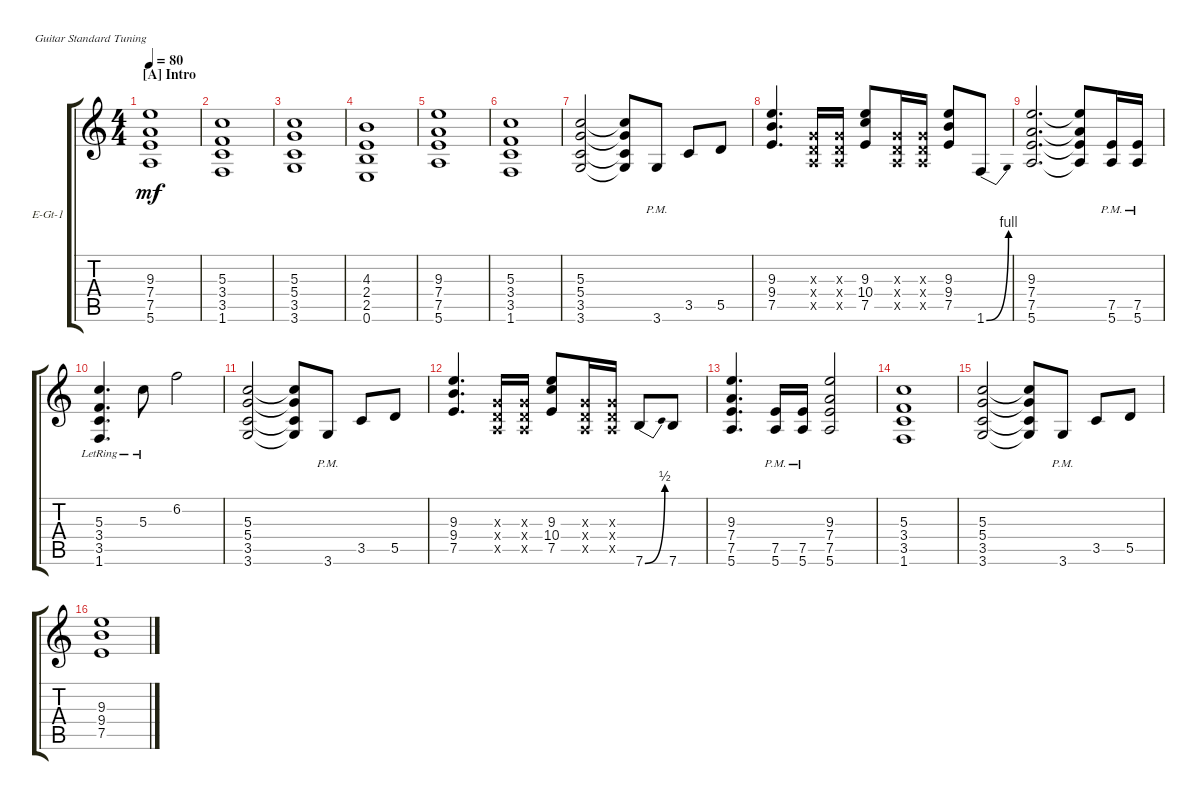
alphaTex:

\defaultSystemsLayout 4
\bracketExtendMode groupsimilarinstruments
\firstSystemTrackNameOrientation horizontal
\otherSystemsTrackNameOrientation horizontal
\track ("Electric Guitar 1" "E-Gt-1") {instrument distortionguitar}
\staff {score tabs}
\tuning (E4 B3 G3 D3 A2 E2)
\ts (4 4)
\section ("A" "Intro")
\tempo 80
\clef g2
\scale
0.487395
\ks c
(5.6 7.5 7.4 9.3).1{dy mf instrument distortionguitar} |
\scale
0.256303 (5.3 3.4 3.5 1.6).1 |
\scale
0.256303 (3.6 3.5 5.4 5.3).1 |
\scale
0.333333 (4.3 2.4 2.5 0.6).1 |
\scale
0.333333 (5.6 7.5 7.4 9.3).1 |
\scale
0.333333 (5.3 3.4 3.5 1.6).1 |
\scale
0.333333 (3.6 3.5 5.4 5.3).2 (5.4{t} 3.5{t} 3.6{t} 5.3{t}).8 3.6{pm}.8 3.5.8 5.5.8 |
\scale
0.333333 (7.5 9.4 9.3).4{d} (0.3{x} 0.4{x} 0.5{x}).16 (0.3{x} 0.4{x} 0.5{x}).16 (7.5 10.4 9.3).8 (0.3{x} 0.4{x} 0.5{x}).16 (0.3{x} 0.4{x} 0.5{x}).16 (7.5 9.4 9.3).8 1.6{be (bend 0 0 15 4)}.8 |
\scale
0.333333 (5.6 7.5 7.4 9.3).2{d} (9.3{t} 7.4{t} 7.5{t} 5.6{t}).8 (5.6{pm} 7.5{pm}).16 (5.6{pm} 7.5{pm}).16 |
\scale
0.333333 (1.6{lr} 3.5{lr} 3.4{lr} 5.3{lr}).4{d} 5.3{lr}.8 6.2.2 |
\scale
0.333333 (5.3 5.4 3.5 3.6).2 (3.6{t} 3.5{t} 5.4{t} 5.3{t}).8 3.6{pm}.8 3.5.8 5.5.8 |
\scale
0.333333 (7.5 9.4 9.3).4{d} (0.3{x} 0.4{x} 0.5{x}).16 (0.3{x} 0.4{x} 0.5{x}).16 (7.5 10.4 9.3).8 (0.3{x} 0.4{x} 0.5{x}).16 (0.3{x} 0.4{x} 0.5{x}).16 7.6{be (bend 0 0 13.799999999999999 2)}.8 7.6.8 |
\scale
0.333333 (5.6 7.5 7.4 9.3).4{d} (7.5{pm} 5.6{pm}).16 (7.5{pm} 5.6{pm}).16 (5.6 7.5 7.4 9.3).2 |
\scale
0.333333 (5.3 3.4 3.5 1.6).1 |
\scale
0.333333 (5.3 5.4 3.5 3.6).2 (3.6{t} 3.5{t} 5.4{t} 5.3{t}).8 3.6{pm}.8 3.5.8 5.5.8 |
(7.5 9.4 9.3).1
